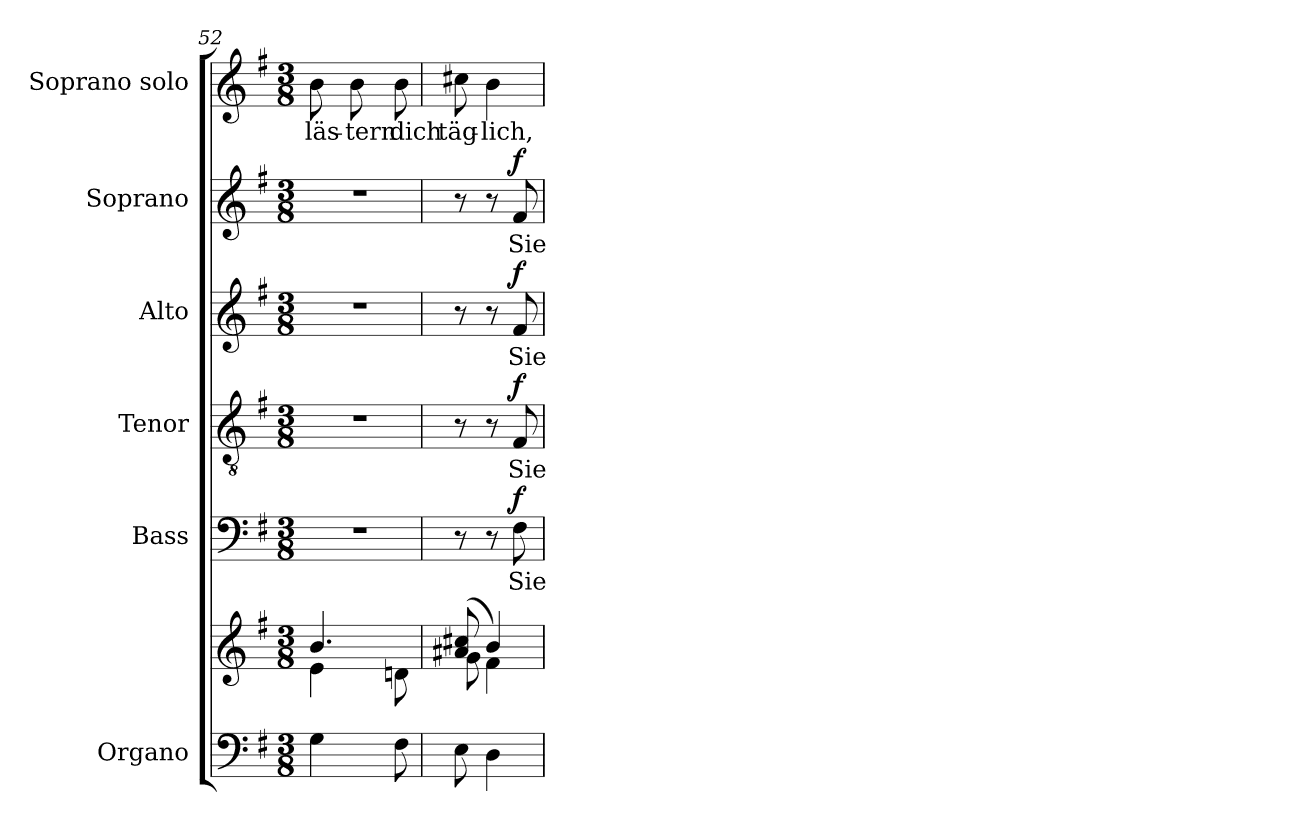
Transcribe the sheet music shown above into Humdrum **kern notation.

**kern	**kern	**kern	**text	**dynam	**kern	**text	**dynam	**kern	**text	**dynam	**kern	**text	**dynam	**kern	**text
*part6	*part6	*part5	*part5	*part5	*part4	*part4	*part4	*part3	*part3	*part3	*part2	*part2	*part2	*part1	*part1
*staff7	*staff6	*staff5	*staff5	*staff5	*staff4	*staff4	*staff4	*staff3	*staff3	*staff3	*staff2	*staff2	*staff2	*staff1	*staff1
*I"Organo	*	*I"Bass	*	*	*I"Tenor	*	*	*I"Alto	*	*	*I"Soprano	*	*	*I"Soprano solo	*
*I'Org.	*	*I'B.	*	*	*I'T.	*	*	*I'A.	*	*	*I'S.	*	*	*I'S.s	*
*clefF4	*clefG2	*clefF4	*	*	*clefGv2	*	*	*clefG2	*	*	*clefG2	*	*	*clefG2	*
*k[f#]	*k[f#]	*k[f#]	*	*	*k[f#]	*	*	*k[f#]	*	*	*k[f#]	*	*	*k[f#]	*
*M3/8	*M3/8	*M3/8	*	*	*M3/8	*	*	*M3/8	*	*	*M3/8	*	*	*M3/8	*
=52	=52	=52	=52	=52	=52	=52	=52	=52	=52	=52	=52	=52	=52	=52	=52
*	*^	*	*	*	*	*	*	*	*	*	*	*	*	*	*
!	!	!	!	!	!	!	!	!	!	!	!	!	!	!	!	!LO:LY:b
4G\	4.b/	4e\	4.r	.	.	4.r	.	.	4.r	.	.	4.r	.	.	8b\	läs-
!	!	!	!	!	!	!	!	!	!	!	!	!	!	!	!	!LO:LY:b
.	.	.	.	.	.	.	.	.	.	.	.	.	.	.	8b\	-tern
!	!	!	!	!	!	!	!	!	!	!	!	!	!	!	!	!LO:LY:b
8F#\	.	8dn\	.	.	.	.	.	.	.	.	.	.	.	.	8b\	dich
=53	=53	=53	=53	=53	=53	=53	=53	=53	=53	=53	=53	=53	=53	=53	=53	=53
!	!	!	!	!	!	!	!	!	!	!	!	!	!	!	!	!LO:LY:b
8E\	(>8a#X/ 8cc#X/	8g\	8r	.	.	8r	.	.	8r	.	.	8r	.	.	8cc#X\	täg-
!	!	!	!	!	!	!	!	!	!	!	!	!	!	!	!	!LO:LY:b
4D\	4b/)	4f#\	8r	.	.	8r	.	.	8r	.	.	8r	.	.	4b\	-lich,
!	!	!	!	!LO:LY:b	!LO:DY:a	!	!LO:LY:b	!LO:DY:a	!	!LO:LY:b	!LO:DY:a	!	!LO:LY:b	!LO:DY:a	!	!
.	.	.	8F#\	Sie	f	8F#/	Sie	f	8f#/	Sie	f	8f#/	Sie	f	.	.
*	*v	*v	*	*	*	*	*	*	*	*	*	*	*	*	*	*
=	=	=	=	=	=	=	=	=	=	=	=	=	=	=	=
*-	*-	*-	*-	*-	*-	*-	*-	*-	*-	*-	*-	*-	*-	*-	*-
